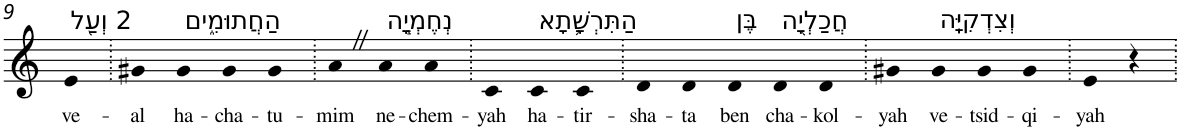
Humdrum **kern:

**kern	**text
*part1	*part1
*staff1	*staff1
*I"Piano	*
*I'Pno	*
!!LO:PB:g=z
*clefG2	*
*k[]	*
=9	=9
!LO:TX:a:t=2 וְעַ֖ל	!
!	!LO:LY:b
4e	ve-
=10.	=10.
!	!LO:LY:b
4g#X	-al
!LO:TX:a:t=הַחֲתוּמִ֑ים	!
!	!LO:LY:b
4g#	ha-
!	!LO:LY:b
4g#	-cha-
!	!LO:LY:b
4g#	-tu-
=11.	=11.
!	!LO:LY:b
4aZ	-mim
!LO:TX:a:t=נְחֶמְיָ֧ה	!
!	!LO:LY:b
4a	ne-
!	!LO:LY:b
4a	-chem-
=12.	=12.
!	!LO:LY:b
4c	-yah
!LO:TX:a:t=הַתִּרְשָׁ֛תָא	!
!	!LO:LY:b
4c	ha-
!	!LO:LY:b
4c	-tir-
=13.	=13.
!	!LO:LY:b
4d	-sha-
!	!LO:LY:b
4d	-ta
!LO:TX:a:t=בֶּן	!
!	!LO:LY:b
4d	ben
!LO:TX:a:t=חֲכַלְיָ֖ה	!
!	!LO:LY:b
4d	cha-
!	!LO:LY:b
4d	-kol-
=14.	=14.
!	!LO:LY:b
4g#X	-yah
!LO:TX:a:t=וְצִדְקִיָּֽה	!
!	!LO:LY:b
4g#	ve-
!	!LO:LY:b
4g#	-tsid-
!	!LO:LY:b
4g#	-qi-
=15.	=15.
!	!LO:LY:b
4e	-yah
4r	.
=.	=.
*-	*-
